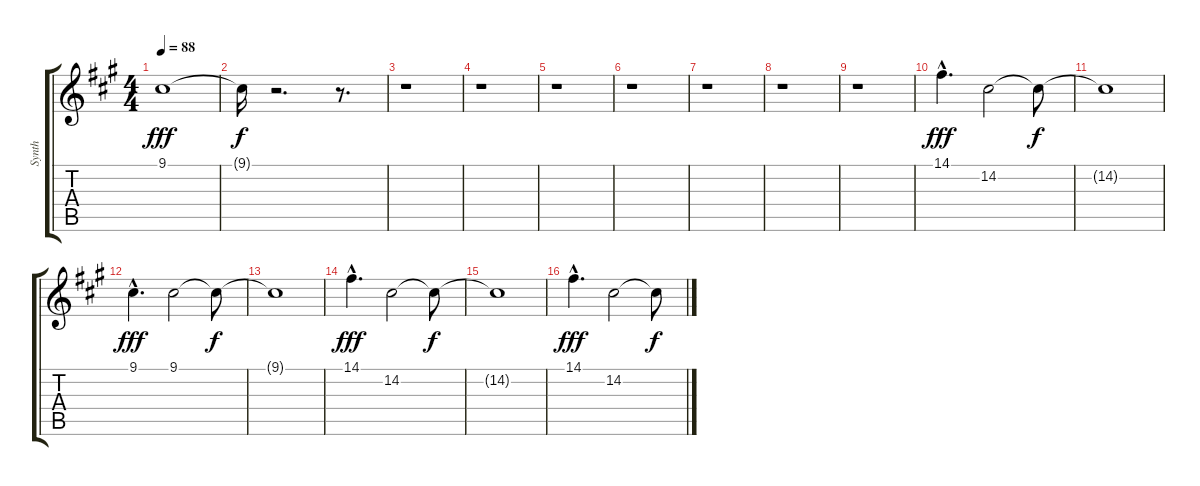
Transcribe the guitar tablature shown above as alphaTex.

\track ("Synth" "Synth") {instrument electricgrandpiano}
\staff {score tabs}
\tuning (E4 B3 G3 D3 A2 E2) {hide}
\ts (4 4)
\tempo 88
\clef g2
\ks f#minor
9.1.1{dy fff} |
9.1{t}.16{dy f} r.2{d} r.8{d} |
r.1 |
r.1 |
r.1 |
r.1 |
r.1 |
r.1 |
r.1 |
14.1{hac}.4{d dy fff} 14.2.2 14.2{t}.8{dy f} |
14.2{t}.1 |
9.1{hac}.4{d dy fff} 9.1.2 9.1{t}.8{dy f} |
9.1{t}.1 |
14.1{hac}.4{d dy fff} 14.2.2 14.2{t}.8{dy f} |
14.2{t}.1 |
14.1{hac}.4{d dy fff} 14.2.2 14.2{t}.8{dy f}
